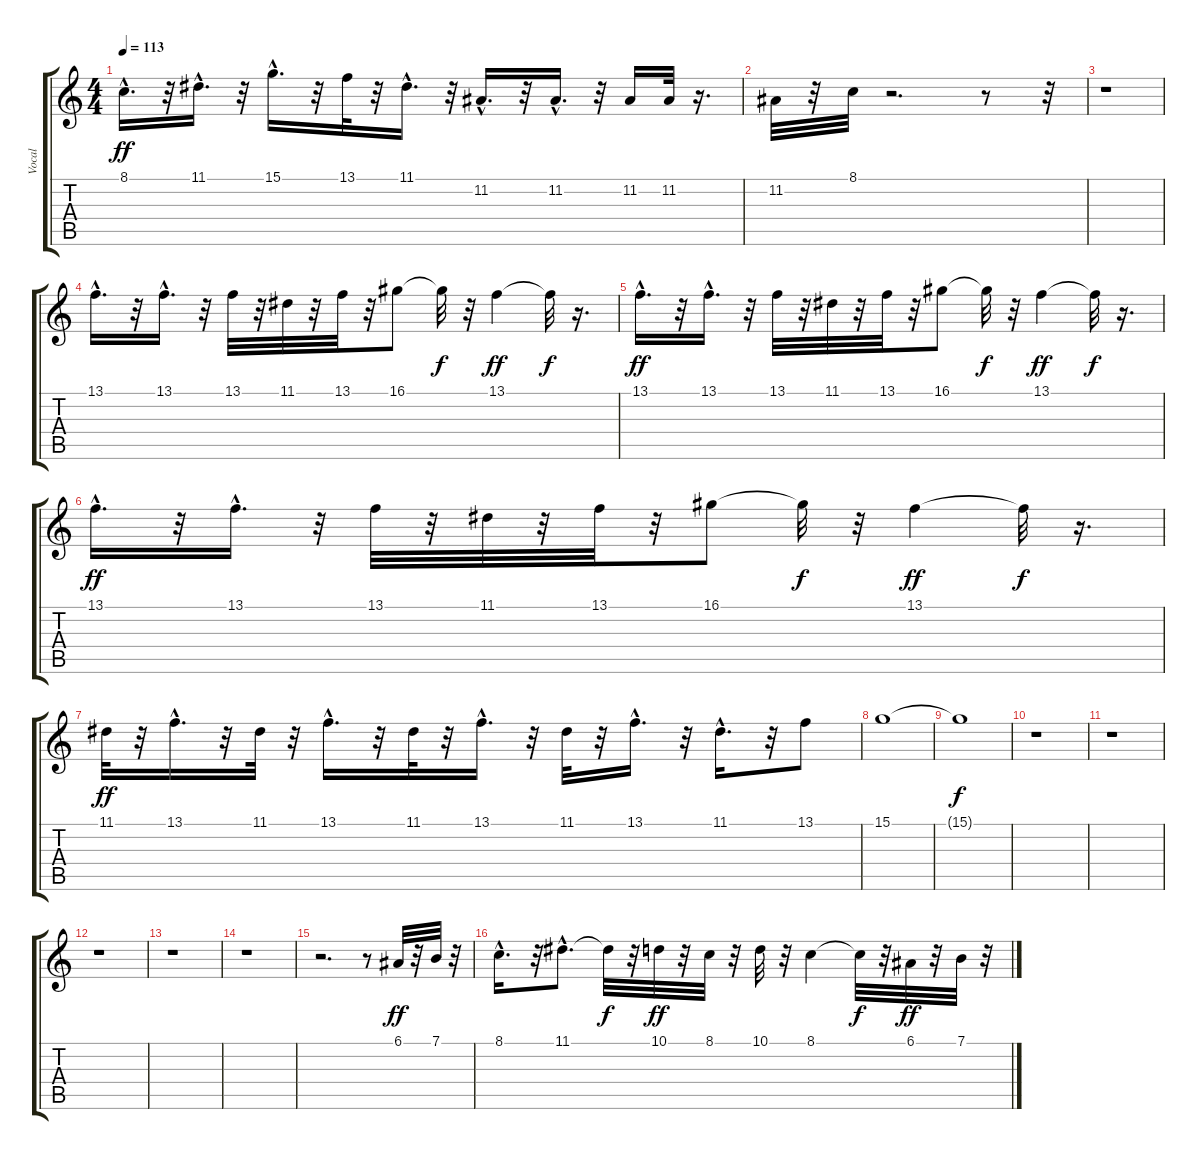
\track ("Vocal" "Vocal") {instrument harmonica}
\staff {score tabs}
\tuning (E4 B3 G3 D3 A2 E2) {hide}
\ts (4 4)
\tempo 113
\clef g2
\ks c
8.1{hac}.16{d dy ff} r.32 11.1{hac}.16{d} r.32 15.1{hac}.16{d} r.32 13.1.32 r.32 11.1{hac}.16{d} r.32 11.2{hac}.16{d} r.32 11.2{hac}.16{d} r.32 11.2.16 11.2.32 r.16{d} |
11.2.32 r.32 8.1.32 r.2{d} r.8 r.32 |
r.1 |
13.1{hac}.16{d} r.32 13.1{hac}.16{d} r.32 13.1.32 r.32 11.1.32 r.32 13.1.32 r.32 16.1.8 16.1{t}.32{dy f} r.32 13.1.4{dy ff} 13.1{t}.32{dy f} r.16{d} |
13.1{hac}.16{d dy ff} r.32 13.1{hac}.16{d} r.32 13.1.32 r.32 11.1.32 r.32 13.1.32 r.32 16.1.8 16.1{t}.32{dy f} r.32 13.1.4{dy ff} 13.1{t}.32{dy f} r.16{d} |
13.1{hac}.16{d dy ff} r.32 13.1{hac}.16{d} r.32 13.1.32 r.32 11.1.32 r.32 13.1.32 r.32 16.1.8 16.1{t}.32{dy f} r.32 13.1.4{dy ff} 13.1{t}.32{dy f} r.16{d} |
11.1.32{dy ff} r.32 13.1{hac}.16{d} r.32 11.1.32 r.32 13.1{hac}.16{d} r.32 11.1.32 r.32 13.1{hac}.16{d} r.32 11.1.32 r.32 13.1{hac}.16{d} r.32 11.1{hac}.16{d} r.32 13.1.8 |
15.1.1 |
15.1{t}.1{dy f} |
r.1 |
r.1 |
r.1 |
r.1 |
r.1 |
r.2{d} r.8 6.1.32{dy ff} r.32 7.1.32 r.32 |
8.1{hac}.16{d} r.32 11.1{hac}.8{d} 11.1{t}.32{dy f} r.32 10.1.32{dy ff} r.32 8.1.32 r.32 10.1.32 r.32 8.1.4 8.1{t}.32{dy f} r.32 6.1.32{dy ff} r.32 7.1.32 r.32
